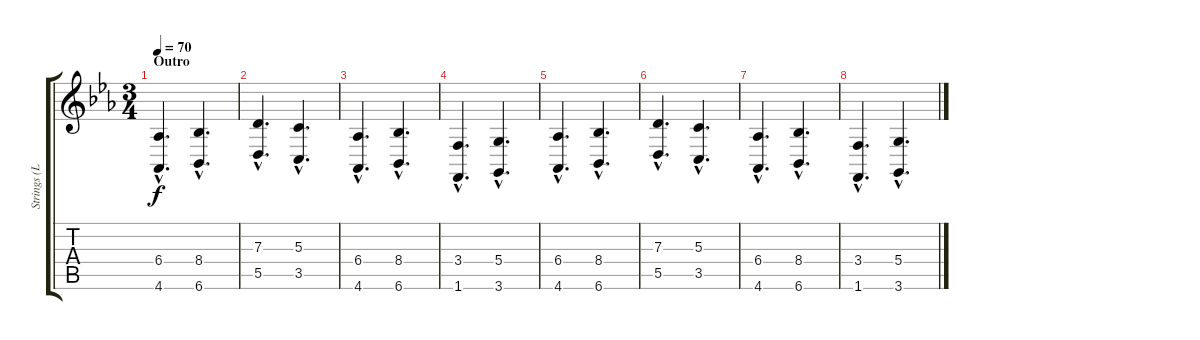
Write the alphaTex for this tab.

\track ("Strings (Low Keys)" "Strings (L") {instrument synthstrings1}
\staff {score tabs}
\tuning (E4 B3 G3 D3 A2 E2) {hide}
\ts (3 4)
\section ("" "Outro")
\tempo 70
\clef g2
\ks cminor
(6.4{hac} 4.6{hac}).4{d dy f} (8.4{hac} 6.6{hac}).4{d} |
(7.3{hac} 5.5{hac}).4{d} (5.3{hac} 3.5{hac}).4{d} |
(6.4{hac} 4.6{hac}).4{d} (8.4{hac} 6.6{hac}).4{d} |
(3.4{hac} 1.6{hac}).4{d} (5.4{hac} 3.6{hac}).4{d} |
(6.4{hac} 4.6{hac}).4{d} (8.4{hac} 6.6{hac}).4{d} |
(7.3{hac} 5.5{hac}).4{d} (5.3{hac} 3.5{hac}).4{d} |
(6.4{hac} 4.6{hac}).4{d} (8.4{hac} 6.6{hac}).4{d} |
(3.4{hac} 1.6{hac}).4{d} (5.4{hac} 3.6{hac}).4{d}
